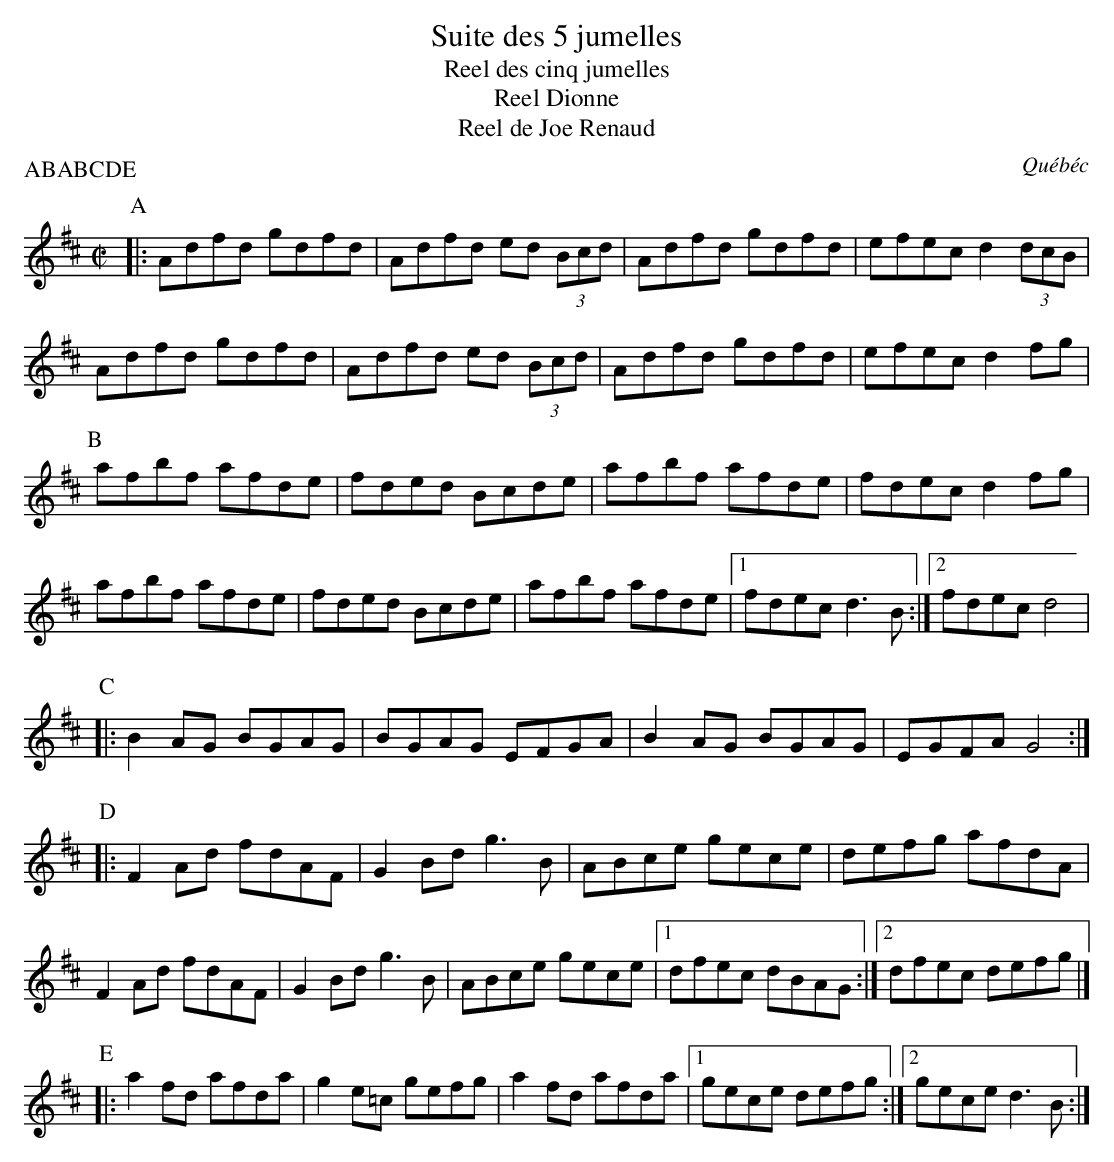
X:1
T:Suite des 5 jumelles
T:Reel des cinq jumelles
T:Reel Dionne
T:Reel de Joe Renaud
O:Qu\'eb\'ec
M:C|
L:1/8
P:ABABCDE
K:Dmaj
P:A
|:Adfd gdfd|Adfd ed (3Bcd|Adfd gdfd|efec d2(3dcB|
Adfd gdfd|Adfd ed (3Bcd|Adfd gdfd|efec d2fg|
P:B
afbf afde|fded Bcde|afbf afde|fdec d2fg|
afbf afde|fded Bcde|afbf afde|1 fdec d3B:|2 fdec d4|
P:C
|:B2AG BGAG|BGAG EFGA|B2AG BGAG|EGFA G4:|
P:D
|:F2Ad fdAF|G2Bd g3B|ABce gece|defg afdA|
F2Ad fdAF|G2Bd g3B|ABce gece|[1 dfec dBAG:|[2 dfec defg|]
P:E
|:a2fd afda|g2e=c gefg|a2fd afda|[1 gece defg:|[2 gece d3B:|]
